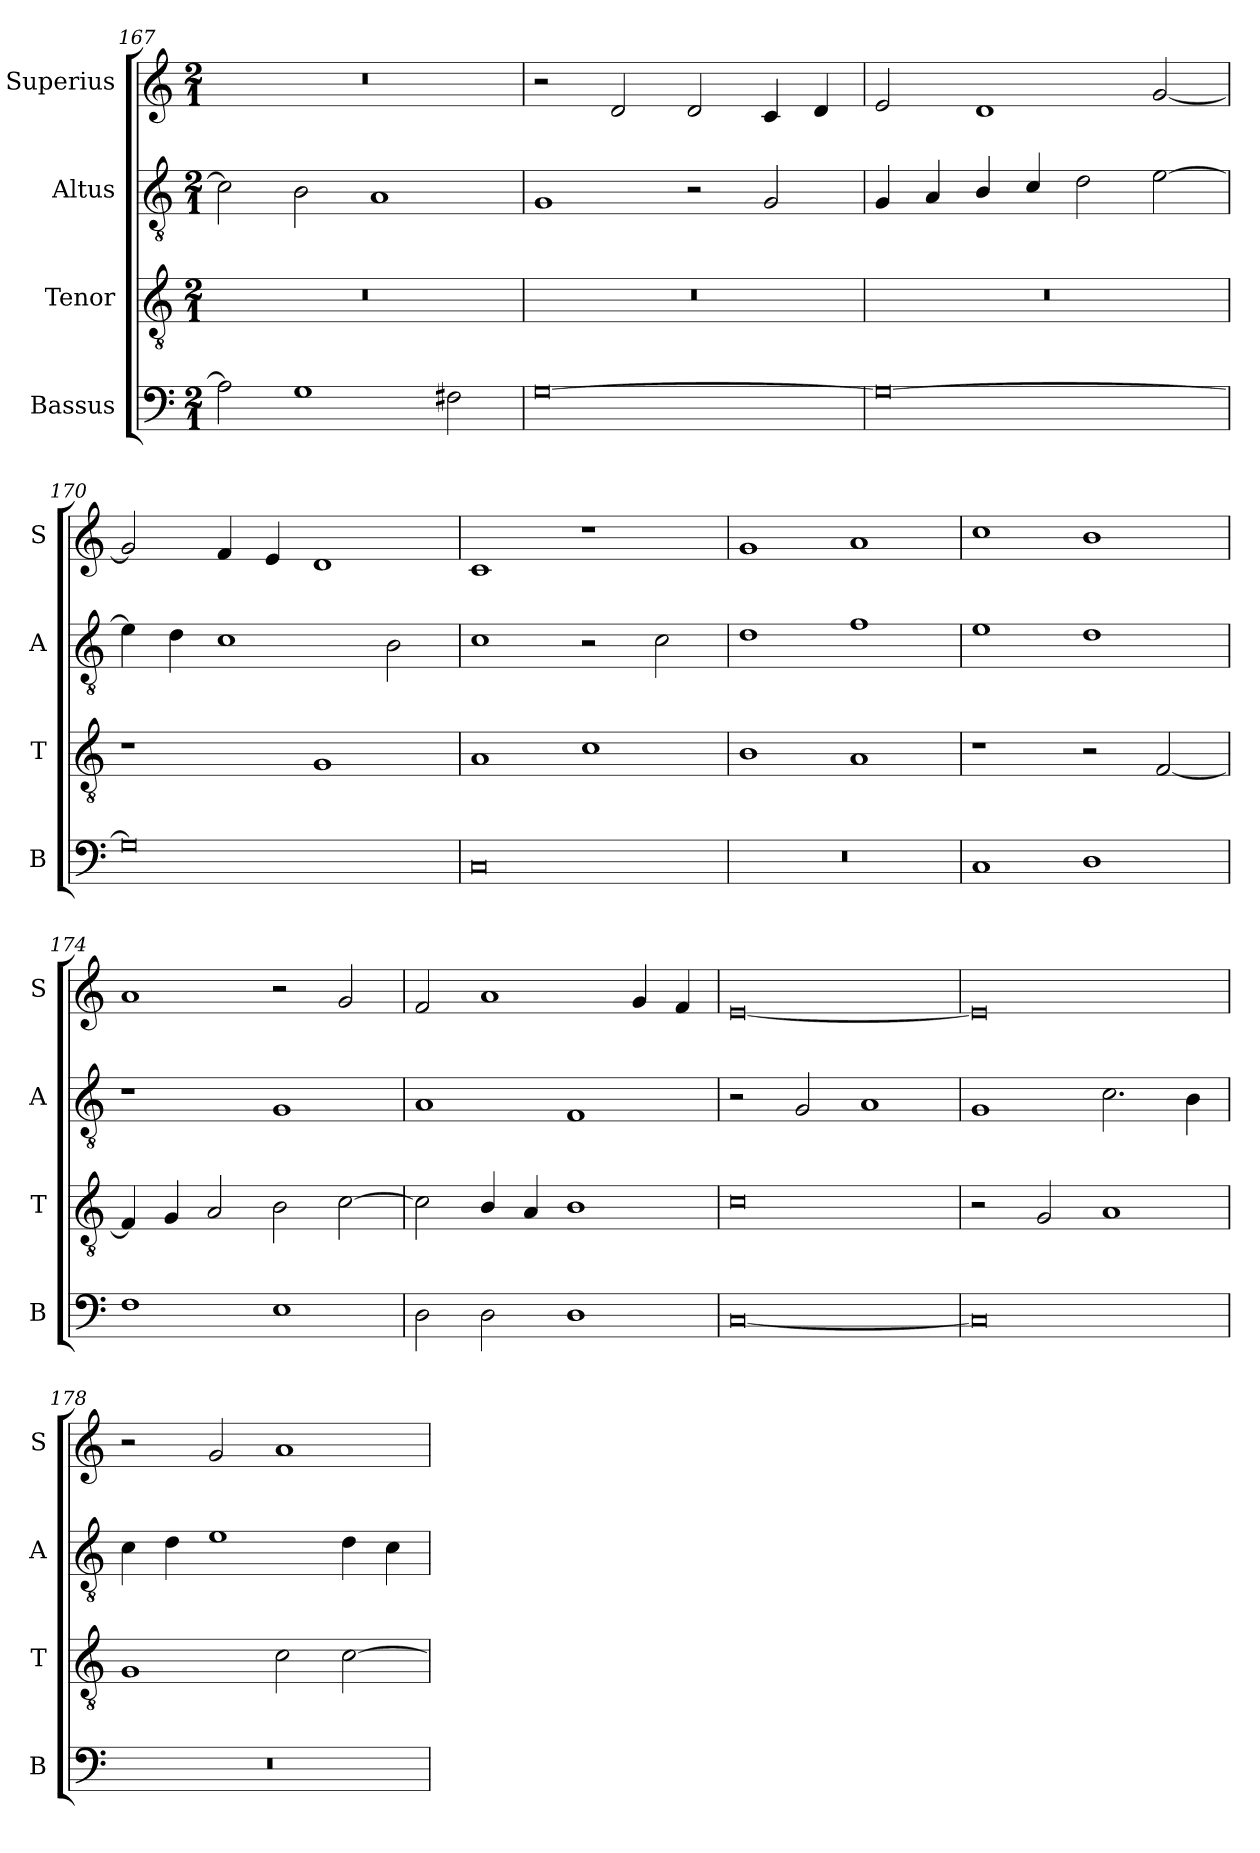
**kern	**kern	**kern	**kern
*part4	*part3	*part2	*part1
*staff4	*staff3	*staff2	*staff1
*I"Bassus	*I"Tenor	*I"Altus	*I"Superius
*I'B	*I'T	*I'A	*I'S
*clefF4	*clefGv2	*clefGv2	*clefG2
*k[]	*k[]	*k[]	*k[]
*M2/1	*M2/1	*M2/1	*M2/1
=167	=167	=167	=167
2A\]	0r	2c\]	0r
1G\	.	2B\	.
.	.	1A/	.
2F#X\	.	.	.
=168	=168	=168	=168
[0G	0r	1G/	2r
.	.	.	2d/
.	.	2r	2d/
.	.	2G/	4c/
.	.	.	4d/
=169	=169	=169	=169
0G_	0r	4G/	2e/
.	.	4A/	.
.	.	4B/	1d/
.	.	4c/	.
.	.	2d\	.
.	.	[2e\	[2g/
=170	=170	=170	=170
0G]	1r	4e\]	2g/]
.	.	4d\	.
.	.	1c\	4f/
.	.	.	4e/
.	1G/	.	1d/
.	.	2B\	.
=171	=171	=171	=171
0C	1A/	1c\	1c/
.	1c\	2r	1r
.	.	2c\	.
=172	=172	=172	=172
0r	1B\	1d\	1g/
.	1A/	1f\	1a/
=173	=173	=173	=173
1C/	1r	1e\	1cc\
1D\	2r	1d\	1b\
.	[2F/	.	.
=174	=174	=174	=174
1F\	4F/]	1r	1a/
.	4G/	.	.
.	2A/	.	.
1E\	2B\	1G/	2r
.	[2c\	.	2g/
=175	=175	=175	=175
2D\	2c\]	1A/	2f/
2D\	4B/	.	1a/
.	4A/	.	.
1D\	1B\	1F/	.
.	.	.	4g/
.	.	.	4f/
=176	=176	=176	=176
[0C	0c	2r	[0e
.	.	2G/	.
.	.	1A/	.
=177	=177	=177	=177
0C]	2r	1G/	0e]
.	2G/	.	.
.	1A/	2.c\	.
.	.	4B\	.
=178	=178	=178	=178
0r	1G/	4c\	2r
.	.	4d\	.
.	.	1e\	2g/
.	2c\	.	1a/
.	[2c\	4d\	.
.	.	4c\	.
=	=	=	=
*-	*-	*-	*-
